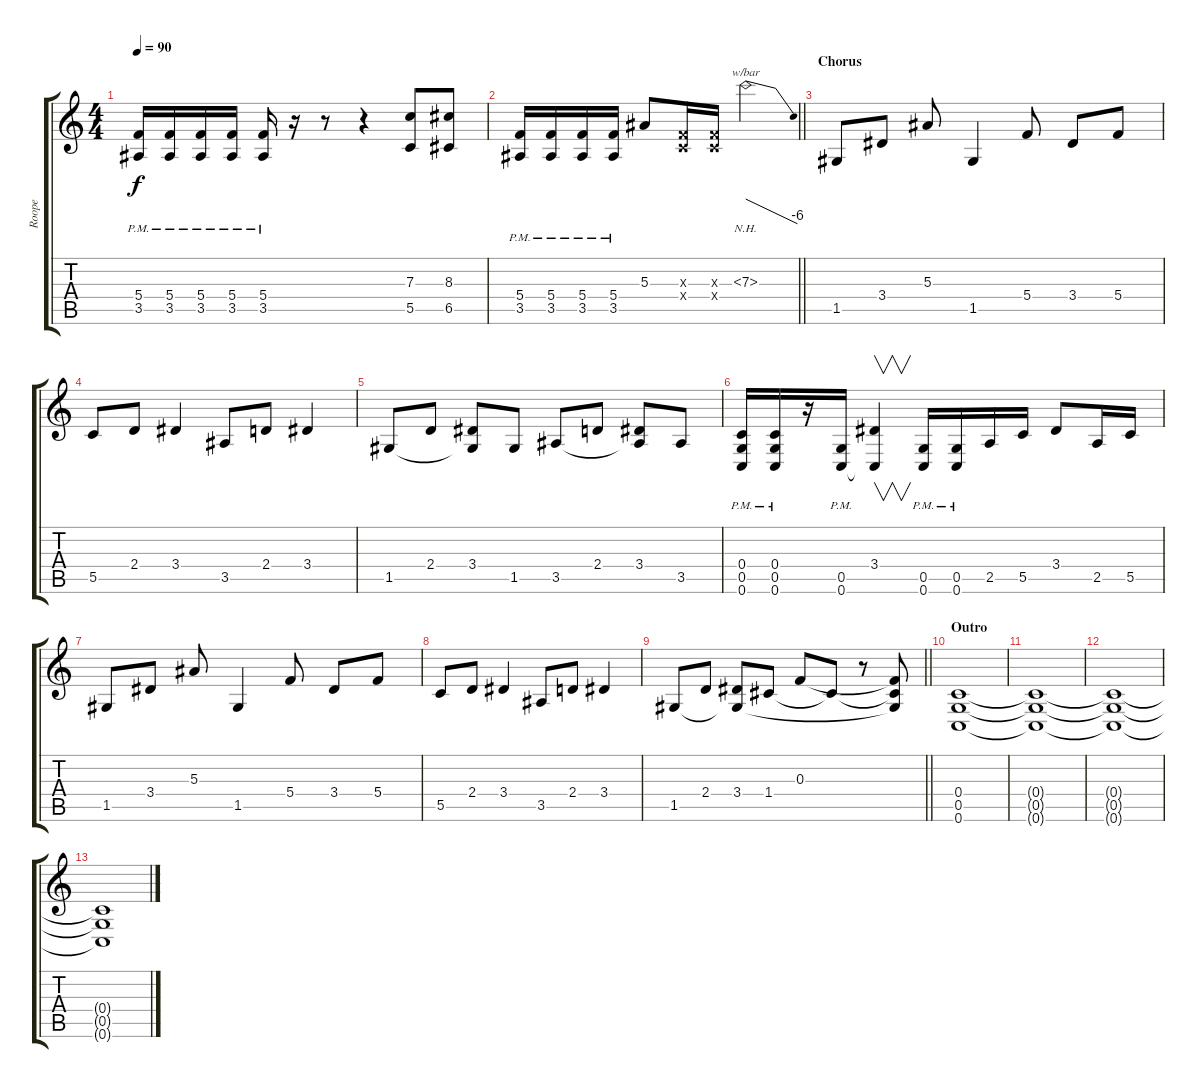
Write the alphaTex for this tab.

\track ("Roope" "Roope") {instrument distortionguitar}
\staff {score tabs}
\tuning (D4 A3 F3 C3 G2 C2) {hide}
\ts (4 4)
\tempo 90
\clef g2
\ks c
(5.4{pm} 3.5{pm}).16{dy f} (5.4{pm} 3.5{pm}).16 (5.4{pm} 3.5{pm}).16 (5.4{pm} 3.5{pm}).16 (5.4{pm} 3.5{pm}).16 r.16 r.8 r.4 (7.3 5.5).8 (8.3 6.5).8 |
\barLineRight lightlight
(5.4{pm} 3.5{pm}).16 (5.4{pm} 3.5{pm}).16 (5.4{pm} 3.5{pm}).16 (5.4{pm} 3.5{pm}).16 5.3.8 (0.3{x} 0.4{x}).16 (0.3{x} 0.4{x}).16 7.3{nh}.2{tbe (dive default 0 0 60 -24)} |
\section ("" "Chorus")
1.5.8 3.4.8 5.3.8 1.5.4 5.4.8 3.4.8 5.4.8 |
5.5.8 2.4.8 3.4.4 3.5.8 2.4.8 3.4.4 |
1.5.8 2.4.8 (3.4 1.5{t}).8 1.5.8 3.5.8 2.4.8 (3.4 3.5{t}).8 3.5.8 |
(0.4{pm} 0.5{pm} 0.6{pm}).16 (0.4{pm} 0.5{pm} 0.6{pm}).16 r.16 (0.5{pm} 0.6{pm}).16 (3.4 0.6{t}).4{v} (0.5{pm} 0.6{pm}).16 (0.5{pm} 0.6{pm}).16 2.5.16 5.5.16 3.4.8 2.5.16 5.5.16 |
1.5.8 3.4.8 5.3.8 1.5.4 5.4.8 3.4.8 5.4.8 |
5.5.8 2.4.8 3.4.4 3.5.8 2.4.8 3.4.4 |
\barLineRight lightlight
1.5.8 2.4.8 (3.4 1.5{t}).8 1.4.8 0.3.8 1.4{t}.8 r.8 (0.3{t} 1.4{t} 1.5{t}).8 |
\section ("" "Outro")
(0.4 0.5 0.6).1 |
(0.4{t} 0.5{t} 0.6{t}).1 |
(0.4{t} 0.5{t} 0.6{t}).1 |
(0.4{t} 0.5{t} 0.6{t}).1
